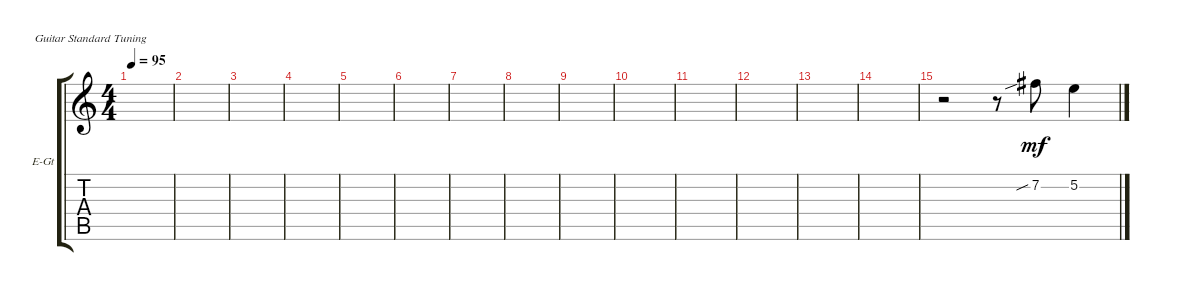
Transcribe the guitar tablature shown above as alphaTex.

\defaultSystemsLayout 4
\bracketExtendMode groupsimilarinstruments
\firstSystemTrackNameOrientation horizontal
\otherSystemsTrackNameOrientation horizontal
\track ("Guitar 2" "E-Gt") {instrument electricguitarclean}
\staff {score tabs}
\tuning (E4 B3 G3 D3 A2 E2)
\ts (4 4)
\tempo 95
\clef g2
\scale
0.333333
\ks c
|
\scale
0.333333 |
|
|
|
|
|
|
|
|
|
|
|
|
r.2 r.8 7.2{sib}.8{dy mf} 5.2.4
